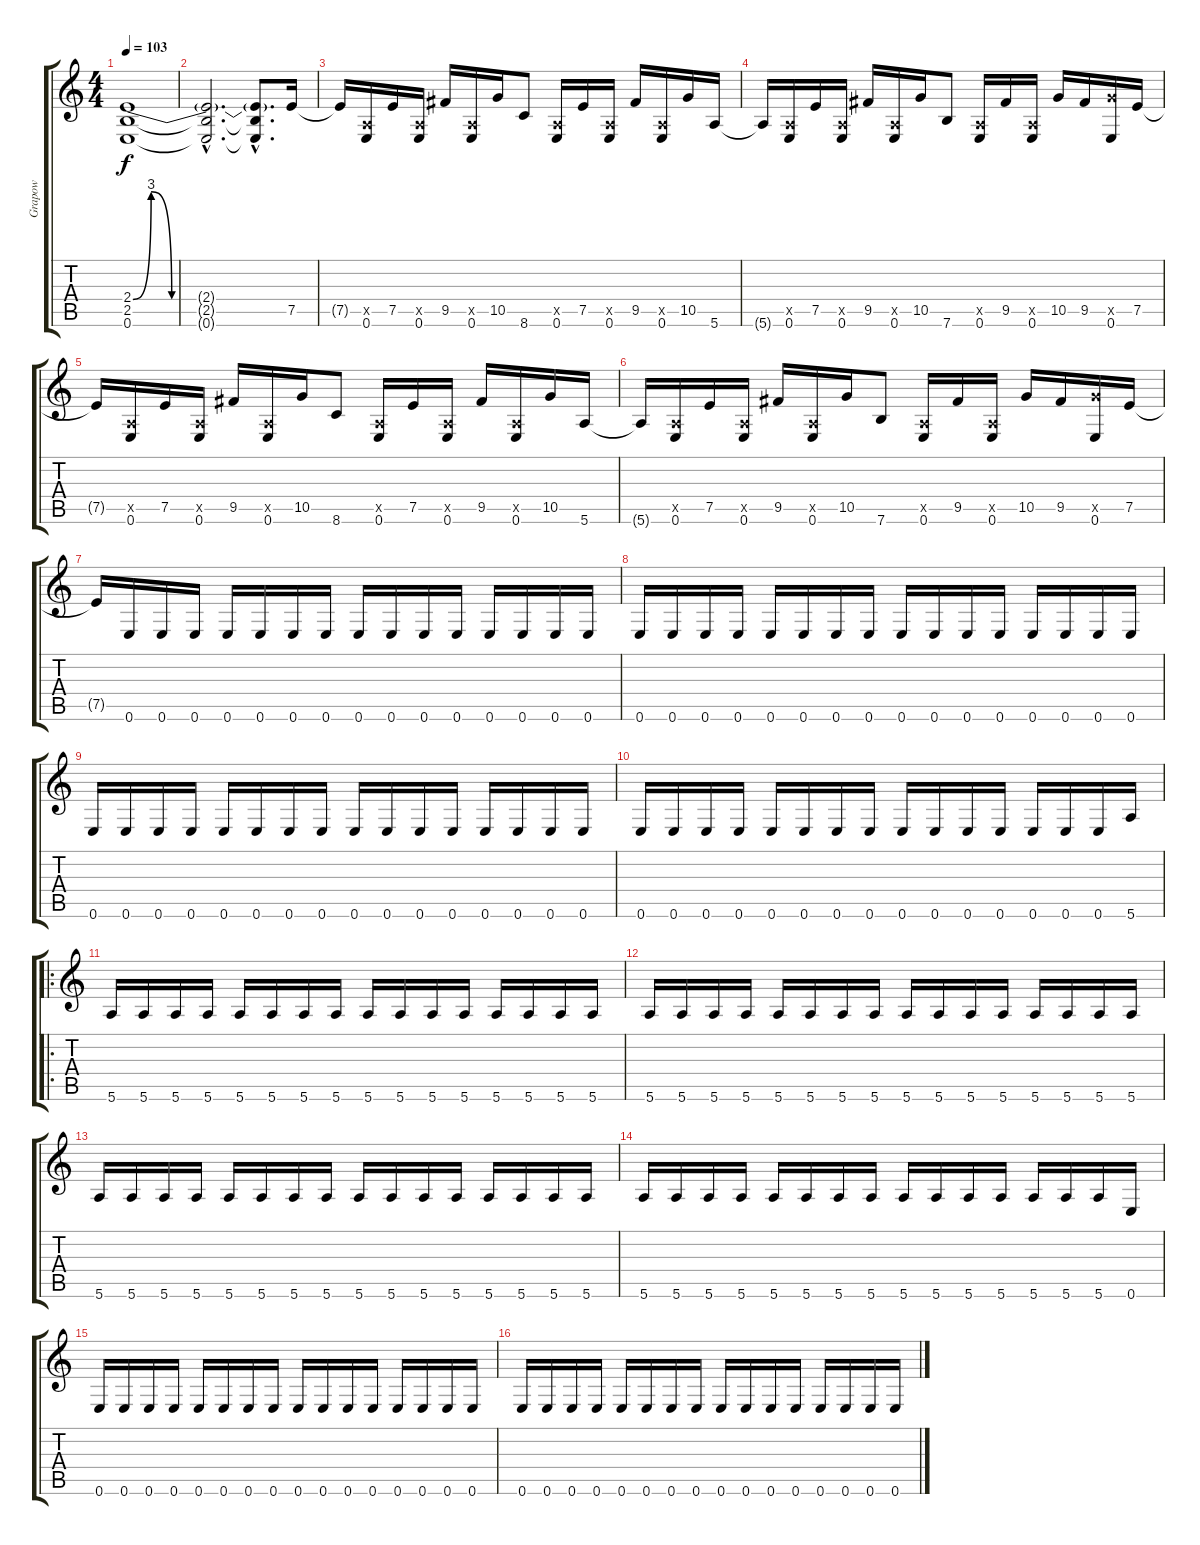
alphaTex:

\track ("Grapow" "Grapow") {instrument overdrivenguitar}
\staff {score tabs}
\tuning (E4 B3 G3 D3 A2 E2) {hide}
\ts (4 4)
\tempo 103
\clef g2
\ks c
(2.4{be (custom 0 0 7 12 15 0 60 0)} 2.5 0.6).1{dy f} |
(2.4{hac t} 2.5{hac t} 0.6{hac t}).2{d} (2.4{hac t} 2.5{hac t} 0.6{hac t}).8{d} 7.5.16 |
7.5{t}.16 (0.5{x} 0.6).16 7.5.16 (0.5{x} 0.6).16 9.5.16 (0.5{x} 0.6).16 10.5.16 8.6.8 (0.5{x} 0.6).16 7.5.16 (0.5{x} 0.6).16 9.5.16 (0.5{x} 0.6).16 10.5.16 5.6.16 |
5.6{t}.16 (0.5{x} 0.6).16 7.5.16 (0.5{x} 0.6).16 9.5.16 (0.5{x} 0.6).16 10.5.16 7.6.8 (0.5{x} 0.6).16 9.5.16 (0.5{x} 0.6).16 10.5.16 9.5.16 (10.5{x} 0.6).16 7.5.16 |
7.5{t}.16 (0.5{x} 0.6).16 7.5.16 (0.5{x} 0.6).16 9.5.16 (0.5{x} 0.6).16 10.5.16 8.6.8 (0.5{x} 0.6).16 7.5.16 (0.5{x} 0.6).16 9.5.16 (0.5{x} 0.6).16 10.5.16 5.6.16 |
5.6{t}.16 (0.5{x} 0.6).16 7.5.16 (0.5{x} 0.6).16 9.5.16 (0.5{x} 0.6).16 10.5.16 7.6.8 (0.5{x} 0.6).16 9.5.16 (0.5{x} 0.6).16 10.5.16 9.5.16 (10.5{x} 0.6).16 7.5.16 |
7.5{t}.16 0.6.16 0.6.16 0.6.16 0.6.16 0.6.16 0.6.16 0.6.16 0.6.16 0.6.16 0.6.16 0.6.16 0.6.16 0.6.16 0.6.16 0.6.16 |
0.6.16 0.6.16 0.6.16 0.6.16 0.6.16 0.6.16 0.6.16 0.6.16 0.6.16 0.6.16 0.6.16 0.6.16 0.6.16 0.6.16 0.6.16 0.6.16 |
0.6.16 0.6.16 0.6.16 0.6.16 0.6.16 0.6.16 0.6.16 0.6.16 0.6.16 0.6.16 0.6.16 0.6.16 0.6.16 0.6.16 0.6.16 0.6.16 |
0.6.16 0.6.16 0.6.16 0.6.16 0.6.16 0.6.16 0.6.16 0.6.16 0.6.16 0.6.16 0.6.16 0.6.16 0.6.16 0.6.16 0.6.16 5.6.16 |
\ro
5.6.16 5.6.16 5.6.16 5.6.16 5.6.16 5.6.16 5.6.16 5.6.16 5.6.16 5.6.16 5.6.16 5.6.16 5.6.16 5.6.16 5.6.16 5.6.16 |
5.6.16 5.6.16 5.6.16 5.6.16 5.6.16 5.6.16 5.6.16 5.6.16 5.6.16 5.6.16 5.6.16 5.6.16 5.6.16 5.6.16 5.6.16 5.6.16 |
5.6.16 5.6.16 5.6.16 5.6.16 5.6.16 5.6.16 5.6.16 5.6.16 5.6.16 5.6.16 5.6.16 5.6.16 5.6.16 5.6.16 5.6.16 5.6.16 |
5.6.16 5.6.16 5.6.16 5.6.16 5.6.16 5.6.16 5.6.16 5.6.16 5.6.16 5.6.16 5.6.16 5.6.16 5.6.16 5.6.16 5.6.16 0.6.16 |
0.6.16 0.6.16 0.6.16 0.6.16 0.6.16 0.6.16 0.6.16 0.6.16 0.6.16 0.6.16 0.6.16 0.6.16 0.6.16 0.6.16 0.6.16 0.6.16 |
0.6.16 0.6.16 0.6.16 0.6.16 0.6.16 0.6.16 0.6.16 0.6.16 0.6.16 0.6.16 0.6.16 0.6.16 0.6.16 0.6.16 0.6.16 0.6.16
